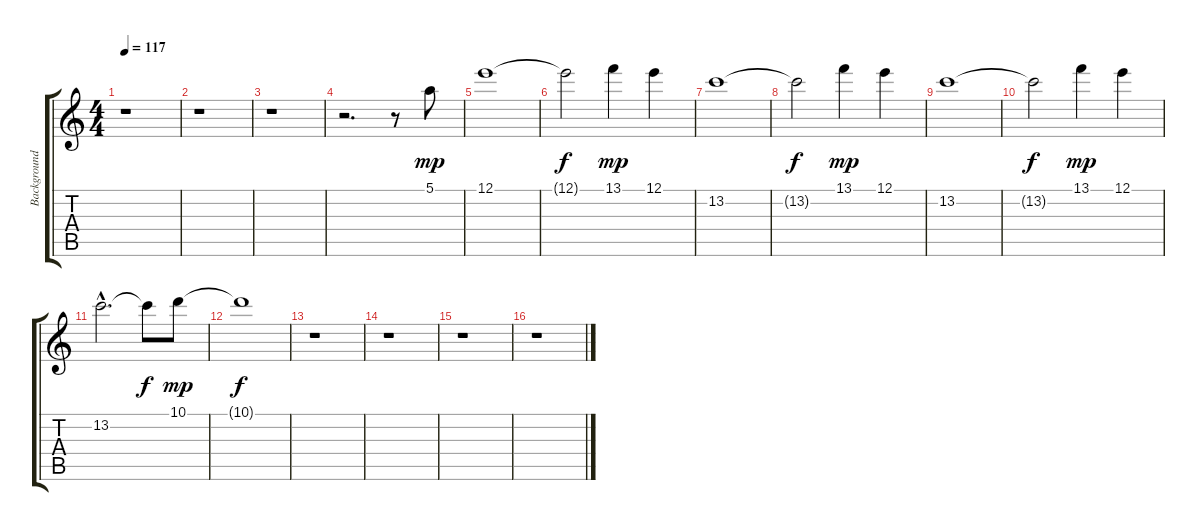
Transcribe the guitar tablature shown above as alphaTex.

\track ("Background Vocals" "Background") {instrument acousticguitarnylon}
\staff {score tabs}
\tuning (E4 B3 G3 D3 A2 E2) {hide}
\ts (4 4)
\tempo 117
\clef g2
\ks c
r.1{dy f} |
r.1 |
r.1 |
r.2{d} r.8 5.1.8{dy mp} |
12.1.1 |
12.1{t}.2{dy f} 13.1.4{dy mp} 12.1.4 |
13.2.1 |
13.2{t}.2{dy f} 13.1.4{dy mp} 12.1.4 |
13.2.1 |
13.2{t}.2{dy f} 13.1.4{dy mp} 12.1.4 |
13.2{hac}.2{d} 13.2{t}.8{dy f} 10.1.8{dy mp} |
10.1{t}.1{dy f} |
r.1 |
r.1 |
r.1 |
r.1
